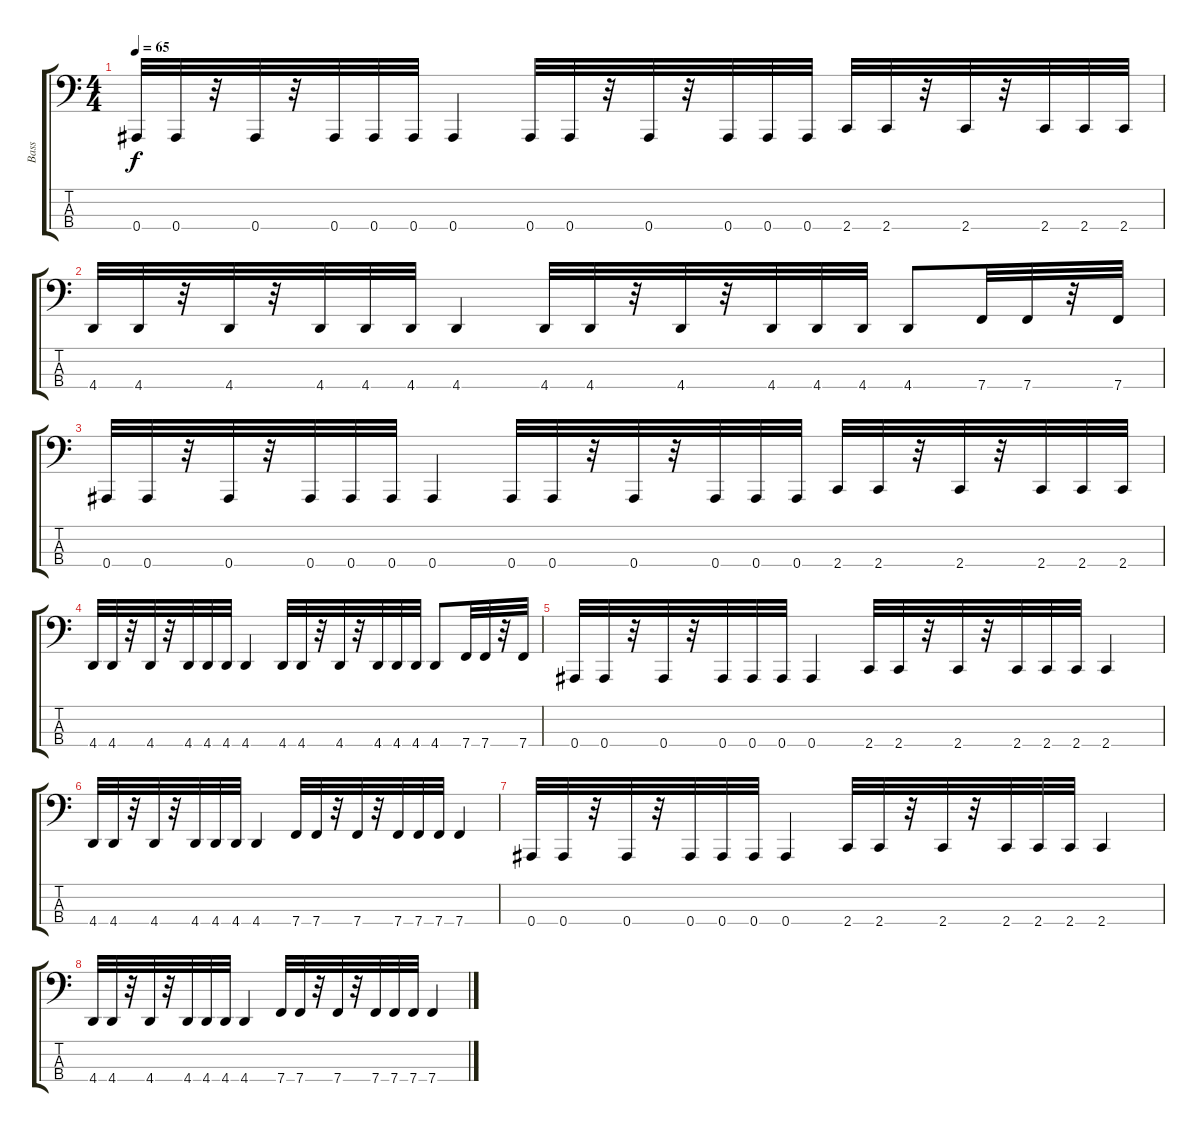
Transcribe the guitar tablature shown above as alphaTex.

\track ("Bass" "Bass") {instrument electricbassfinger}
\staff {score tabs}
\tuning (Eb2 Bb1 F1 Bb0) {hide}
\ts (4 4)
\tempo 65
\clef f4
\ks c
0.4.32{dy f} 0.4.32 r.32 0.4.32 r.32 0.4.32 0.4.32 0.4.32 0.4.4 0.4.32 0.4.32 r.32 0.4.32 r.32 0.4.32 0.4.32 0.4.32 2.4.32 2.4.32 r.32 2.4.32 r.32 2.4.32 2.4.32 2.4.32 |
4.4.32 4.4.32 r.32 4.4.32 r.32 4.4.32 4.4.32 4.4.32 4.4.4 4.4.32 4.4.32 r.32 4.4.32 r.32 4.4.32 4.4.32 4.4.32 4.4.8 7.4.32 7.4.32 r.32 7.4.32 |
0.4.32 0.4.32 r.32 0.4.32 r.32 0.4.32 0.4.32 0.4.32 0.4.4 0.4.32 0.4.32 r.32 0.4.32 r.32 0.4.32 0.4.32 0.4.32 2.4.32 2.4.32 r.32 2.4.32 r.32 2.4.32 2.4.32 2.4.32 |
4.4.32 4.4.32 r.32 4.4.32 r.32 4.4.32 4.4.32 4.4.32 4.4.4 4.4.32 4.4.32 r.32 4.4.32 r.32 4.4.32 4.4.32 4.4.32 4.4.8 7.4.32 7.4.32 r.32 7.4.32 |
0.4.32 0.4.32 r.32 0.4.32 r.32 0.4.32 0.4.32 0.4.32 0.4.4 2.4.32 2.4.32 r.32 2.4.32 r.32 2.4.32 2.4.32 2.4.32 2.4.4 |
4.4.32 4.4.32 r.32 4.4.32 r.32 4.4.32 4.4.32 4.4.32 4.4.4 7.4.32 7.4.32 r.32 7.4.32 r.32 7.4.32 7.4.32 7.4.32 7.4.4 |
0.4.32 0.4.32 r.32 0.4.32 r.32 0.4.32 0.4.32 0.4.32 0.4.4 2.4.32 2.4.32 r.32 2.4.32 r.32 2.4.32 2.4.32 2.4.32 2.4.4 |
4.4.32 4.4.32 r.32 4.4.32 r.32 4.4.32 4.4.32 4.4.32 4.4.4 7.4.32 7.4.32 r.32 7.4.32 r.32 7.4.32 7.4.32 7.4.32 7.4.4
